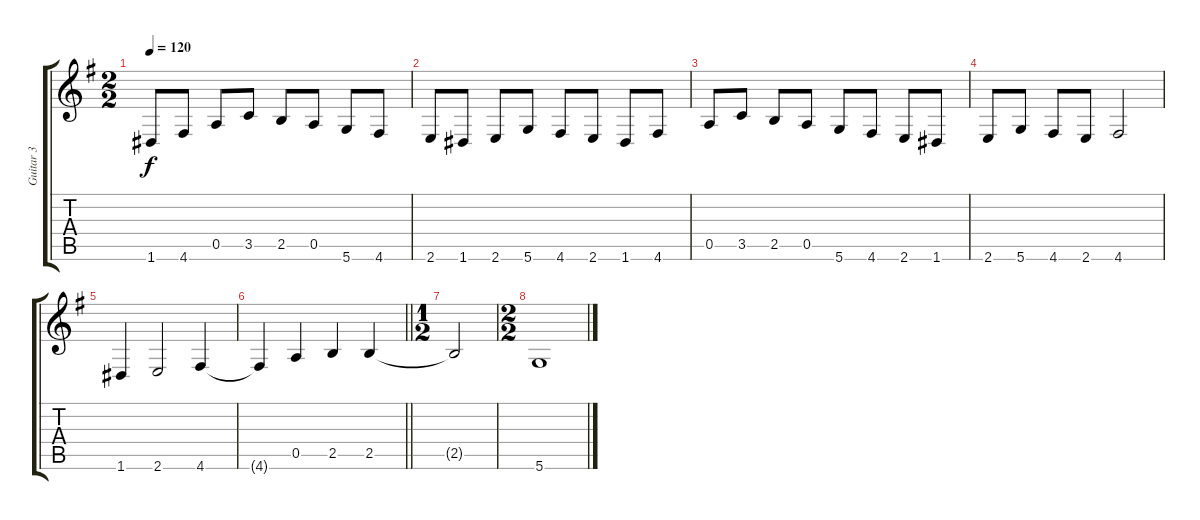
\track ("Guitar 3" "Guitar 3") {instrument acousticguitarnylon}
\staff {score tabs}
\tuning (E4 B3 G3 D3 A2 D2) {hide}
\ts (2 2)
\tempo 120
\clef g2
\ks eminor
1.6.8{dy f} 4.6.8 0.5.8 3.5.8 2.5.8 0.5.8 5.6.8 4.6.8 |
2.6.8 1.6.8 2.6.8 5.6.8 4.6.8 2.6.8 1.6.8 4.6.8 |
0.5.8 3.5.8 2.5.8 0.5.8 5.6.8 4.6.8 2.6.8 1.6.8 |
2.6.8 5.6.8 4.6.8 2.6.8 4.6.2 |
1.6.4 2.6.2 4.6.4 |
\barLineRight lightlight
4.6{t}.4 0.5.4 2.5.4 2.5.4 |
\ts (1 2)
2.5{t}.2 |
\ts (2 2)
5.6.1
